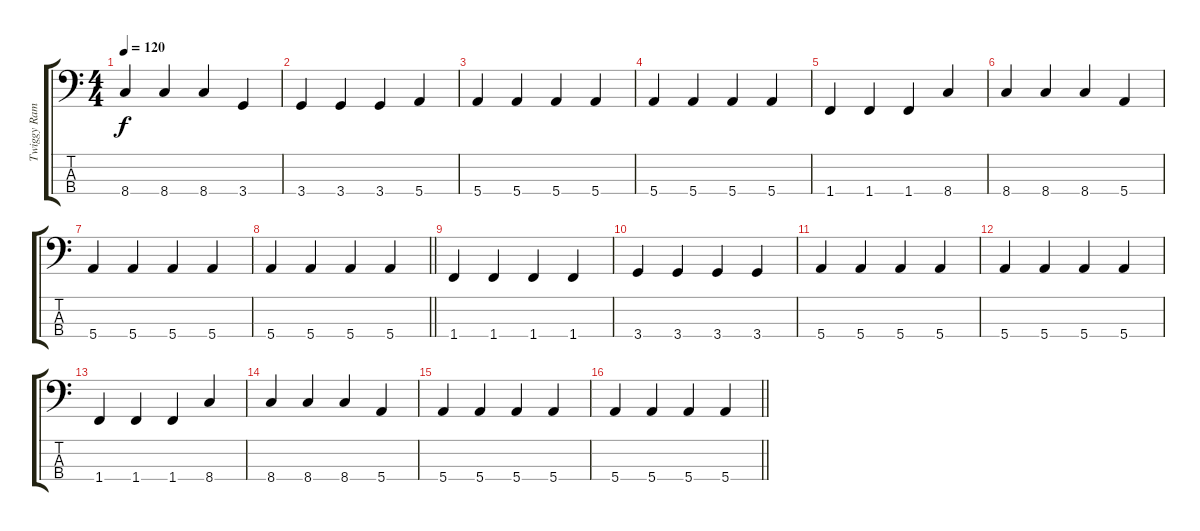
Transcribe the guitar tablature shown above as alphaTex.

\track ("Twiggy Ramirez" "Twiggy Ram") {instrument electricbassfinger}
\staff {score tabs}
\tuning (G2 D2 A1 E1) {hide}
\ts (4 4)
\tempo 120
\clef f4
\ks c
8.4.4{dy f} 8.4.4 8.4.4 3.4.4 |
3.4.4 3.4.4 3.4.4 5.4.4 |
5.4.4 5.4.4 5.4.4 5.4.4 |
5.4.4 5.4.4 5.4.4 5.4.4 |
1.4.4 1.4.4 1.4.4 8.4.4 |
8.4.4 8.4.4 8.4.4 5.4.4 |
5.4.4 5.4.4 5.4.4 5.4.4 |
\barLineRight lightlight
5.4.4 5.4.4 5.4.4 5.4.4 |
1.4.4 1.4.4 1.4.4 1.4.4 |
3.4.4 3.4.4 3.4.4 3.4.4 |
5.4.4 5.4.4 5.4.4 5.4.4 |
5.4.4 5.4.4 5.4.4 5.4.4 |
1.4.4 1.4.4 1.4.4 8.4.4 |
8.4.4 8.4.4 8.4.4 5.4.4 |
5.4.4 5.4.4 5.4.4 5.4.4 |
\barLineRight lightlight
5.4.4 5.4.4 5.4.4 5.4.4
